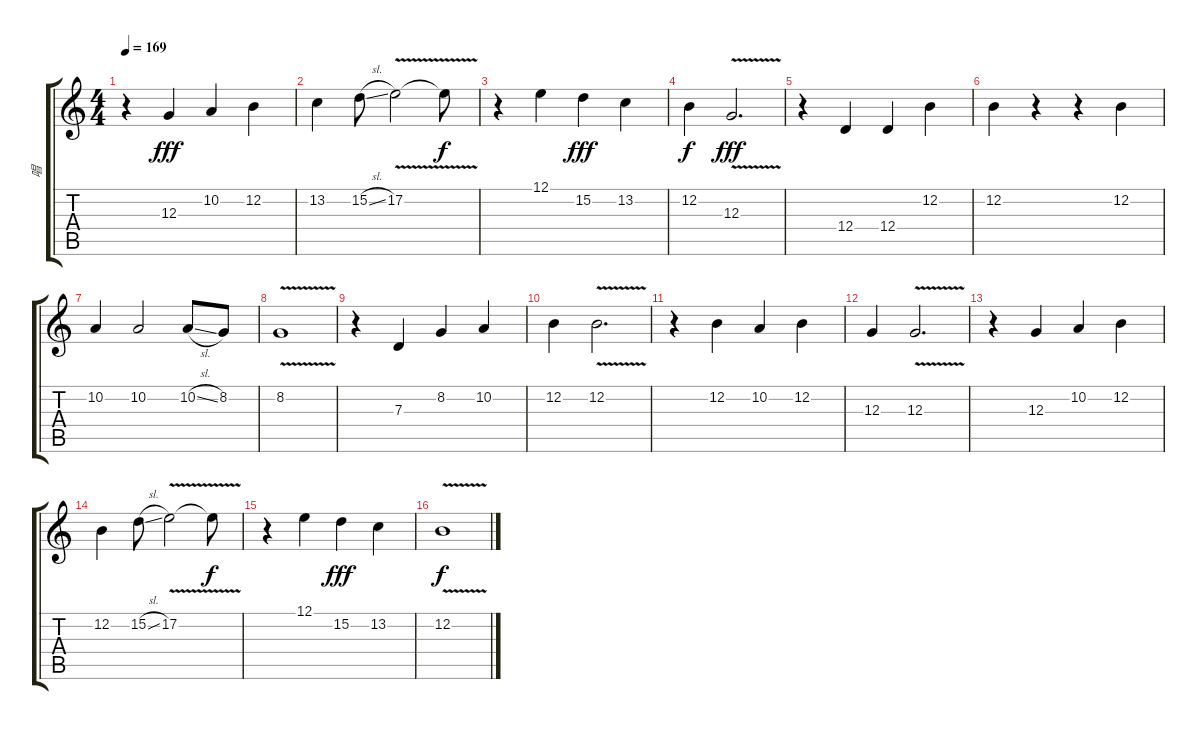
\track ("唱" "唱") {instrument lead1square}
\staff {score tabs}
\tuning (E4 B3 G3 D3 A2 E2) {hide}
\ts (4 4)
\tempo 169
\clef g2
\ks c
r.4{dy f} 12.3.4{dy fff} 10.2.4 12.2.4 |
13.2.4 15.2{sl}.8 17.2{v}.2 17.2{t}.8{dy f} |
r.4 12.1.4 15.2.4{dy fff} 13.2.4 |
12.2.4{dy f} 12.3{v}.2{d dy fff} |
r.4 12.4.4 12.4.4 12.2.4 |
12.2.4 r.4 r.4 12.2.4 |
10.2.4 10.2.2 10.2{sl}.8 8.2.8 |
8.2{v}.1 |
r.4 7.3.4 8.2.4 10.2.4 |
12.2.4 12.2{v}.2{d} |
r.4 12.2.4 10.2.4 12.2.4 |
12.3.4 12.3{v}.2{d} |
r.4 12.3.4 10.2.4 12.2.4 |
12.2.4 15.2{sl}.8 17.2{v}.2 17.2{t}.8{dy f} |
r.4 12.1.4 15.2.4{dy fff} 13.2.4 |
12.2{v}.1{dy f}
